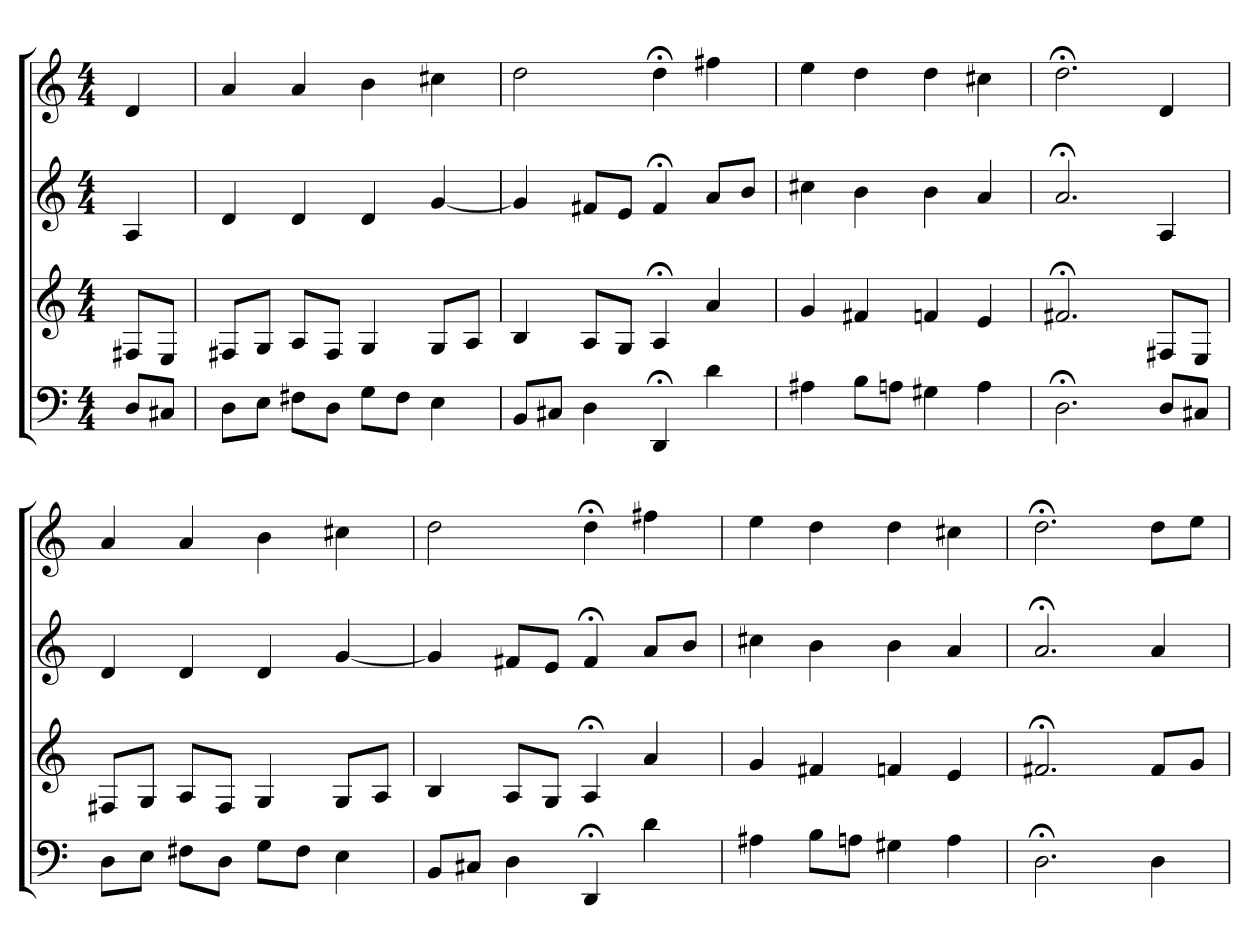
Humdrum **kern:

**kern	**kern	**kern	**kern
*part4	*part3	*part2	*part1
*staff4	*staff3	*staff2	*staff1
*M4/4	*M4/4	*M4/4	*M4/4
=	=	=	=
8DL	8F#XL	4A	4d
8C#XJ	8EJ	.	.
=1	=1	=1	=1
8DL	8F#XL	4d	4a
8EJ	8GJ	.	.
8F#XL	8AL	4d	4a
8DJ	8F#J	.	.
8GL	4G	4d	4b
8F#J	.	.	.
4E	8GL	[4g	4cc#X
.	8AJ	.	.
=2	=2	=2	=2
8BBL	4B	4g]	2dd
8C#XJ	.	.	.
4D	8AL	8f#XL	.
.	8GJ	8eJ	.
4DD;<	4A;<	4f#;<	4dd;<
4d	4a	8aL	4ff#X
.	.	8bJ	.
=3	=3	=3	=3
4A#X	4g	4cc#X	4ee
8BL	4f#X	4b	4dd
8AnJ	.	.	.
4G#X	4fn	4b	4dd
4A	4e	4a	4cc#X
=4	=4	=4	=4
2.D;<	2.f#X;<	2.a;<	2.dd;<
8DL	8F#XL	4A	4d
8C#XJ	8EJ	.	.
=1	=1	=1	=1
8DL	8F#XL	4d	4a
8EJ	8GJ	.	.
8F#XL	8AL	4d	4a
8DJ	8F#J	.	.
8GL	4G	4d	4b
8F#J	.	.	.
4E	8GL	[4g	4cc#X
.	8AJ	.	.
=2	=2	=2	=2
8BBL	4B	4g]	2dd
8C#XJ	.	.	.
4D	8AL	8f#XL	.
.	8GJ	8eJ	.
4DD;<	4A;<	4f#;<	4dd;<
4d	4a	8aL	4ff#X
.	.	8bJ	.
=3	=3	=3	=3
4A#X	4g	4cc#X	4ee
8BL	4f#X	4b	4dd
8AnJ	.	.	.
4G#X	4fn	4b	4dd
4A	4e	4a	4cc#X
=4	=4	=4	=4
2.D;<	2.f#X;<	2.a;<	2.dd;<
4D	8f#L	4a	8ddL
.	8gJ	.	8eeJ
=	=	=	=
*-	*-	*-	*-
